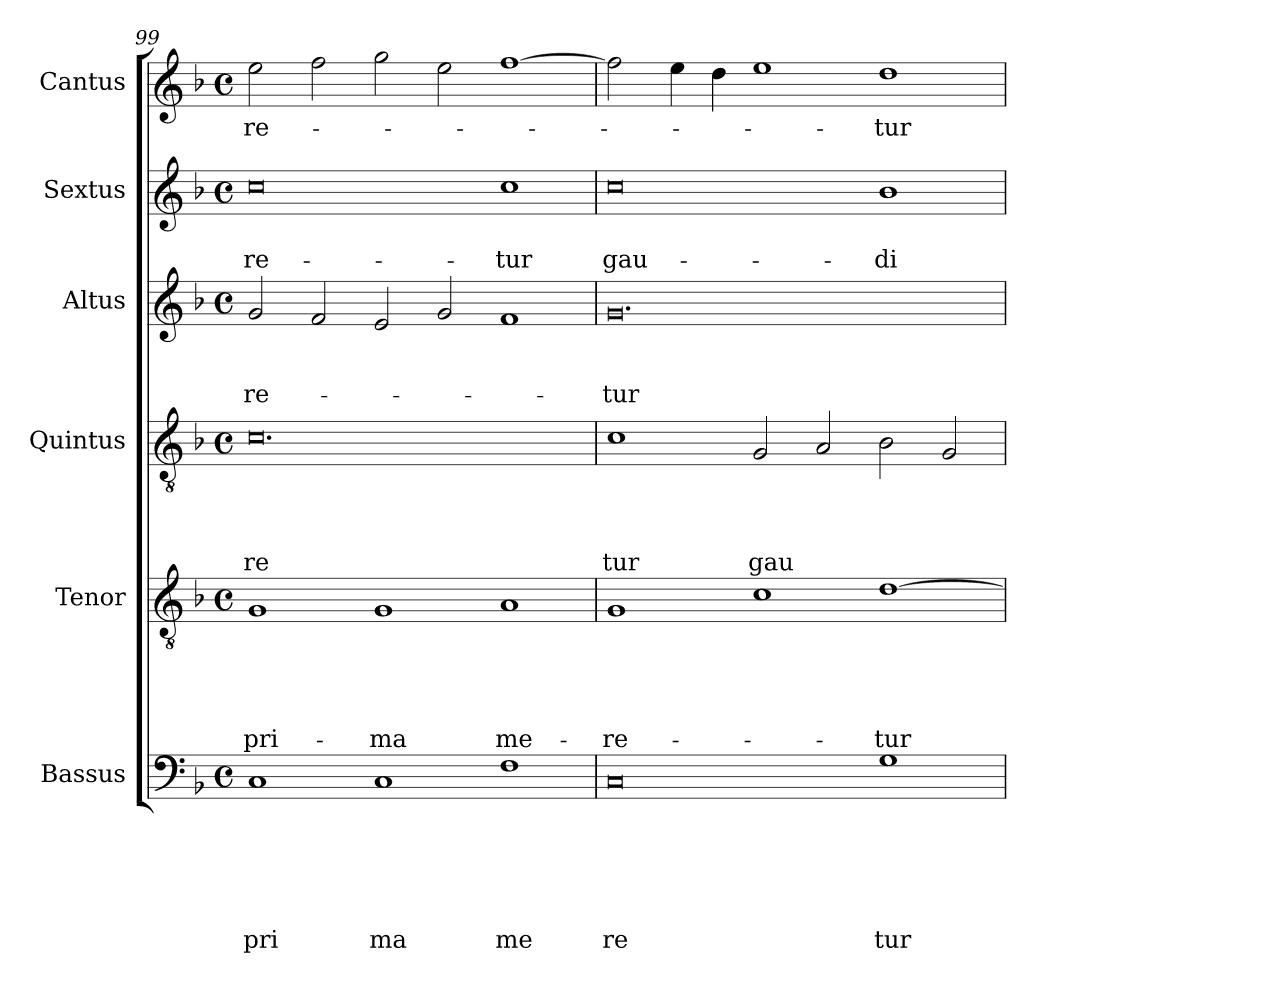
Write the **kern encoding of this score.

**kern	**text	**text	**text	**text	**text	**text	**kern	**text	**text	**text	**text	**text	**kern	**text	**text	**text	**text	**kern	**text	**text	**text	**kern	**text	**text	**kern	**text
*part6	*part6	*part6	*part6	*part6	*part6	*part6	*part5	*part5	*part5	*part5	*part5	*part5	*part4	*part4	*part4	*part4	*part4	*part3	*part3	*part3	*part3	*part2	*part2	*part2	*part1	*part1
*staff6	*staff6	*staff6	*staff6	*staff6	*staff6	*staff6	*staff5	*staff5	*staff5	*staff5	*staff5	*staff5	*staff4	*staff4	*staff4	*staff4	*staff4	*staff3	*staff3	*staff3	*staff3	*staff2	*staff2	*staff2	*staff1	*staff1
*I"Bassus	*	*	*	*	*	*	*I"Tenor	*	*	*	*	*	*I"Quintus	*	*	*	*	*I"Altus	*	*	*	*I"Sextus	*	*	*I"Cantus	*
*I'Bassus	*	*	*	*	*	*	*I'Tenor	*	*	*	*	*	*I'Quintus	*	*	*	*	*I'Altus	*	*	*	*I'Sextus	*	*	*I'Cantus	*
*clefF4	*	*	*	*	*	*	*clefGv2	*	*	*	*	*	*clefGv2	*	*	*	*	*clefG2	*	*	*	*clefG2	*	*	*clefG2	*
*k[b-]	*	*	*	*	*	*	*k[b-]	*	*	*	*	*	*k[b-]	*	*	*	*	*k[b-]	*	*	*	*k[b-]	*	*	*k[b-]	*
*F:	*	*	*	*	*	*	*F:	*	*	*	*	*	*F:	*	*	*	*	*F:	*	*	*	*F:	*	*	*F:	*
*M4/4	*	*	*	*	*	*	*M4/4	*	*	*	*	*	*M4/4	*	*	*	*	*M4/4	*	*	*	*M4/4	*	*	*M4/4	*
*met(c)	*	*	*	*	*	*	*met(c)	*	*	*	*	*	*met(c)	*	*	*	*	*met(c)	*	*	*	*met(c)	*	*	*met(c)	*
=99	=99	=99	=99	=99	=99	=99	=99	=99	=99	=99	=99	=99	=99	=99	=99	=99	=99	=99	=99	=99	=99	=99	=99	=99	=99	=99
!	!	!	!	!	!	!LO:LY:b	!	!	!	!	!	!LO:LY:b	!	!	!	!	!LO:LY:b	!	!	!	!LO:LY:b	!	!	!LO:LY:b	!	!LO:LY:b
1C	.	.	.	.	.	pri	1G	.	.	.	.	pri-	0.c	.	.	.	re	2g/	.	.	-re-	0cc	.	-re-	2ee\	-re-
.	.	.	.	.	.	.	.	.	.	.	.	.	.	.	.	.	.	2f/	.	.	.	.	.	.	2ff\	.
!	!	!	!	!	!	!LO:LY:b	!	!	!	!	!	!LO:LY:b	!	!	!	!	!	!	!	!	!	!	!	!	!	!
1C	.	.	.	.	.	ma	1G	.	.	.	.	-ma	.	.	.	.	.	2e/	.	.	.	.	.	.	2gg\	.
.	.	.	.	.	.	.	.	.	.	.	.	.	.	.	.	.	.	2g/	.	.	.	.	.	.	2ee\	.
!	!	!	!	!	!	!LO:LY:b	!	!	!	!	!	!LO:LY:b	!	!	!	!	!	!	!	!	!	!	!	!LO:LY:b	!	!
1F	.	.	.	.	.	me	1A	.	.	.	.	me-	.	.	.	.	.	1f	.	.	.	1cc	.	-tur	[>1ff	.
=100!	=100!	=100!	=100!	=100!	=100!	=100!	=100!	=100!	=100!	=100!	=100!	=100!	=100!	=100!	=100!	=100!	=100!	=100!	=100!	=100!	=100!	=100!	=100!	=100!	=100!	=100!
!	!	!	!	!	!	!LO:LY:b	!	!	!	!	!	!LO:LY:b	!	!	!	!	!LO:LY:b	!	!	!	!LO:LY:b	!	!	!LO:LY:b	!	!
0C	.	.	.	.	.	re	1G	.	.	.	.	-re-	1c	.	.	.	tur	0.g	.	.	-tur	0cc	.	gau-	2ff\]	.
.	.	.	.	.	.	.	.	.	.	.	.	.	.	.	.	.	.	.	.	.	.	.	.	.	4ee\	.
.	.	.	.	.	.	.	.	.	.	.	.	.	.	.	.	.	.	.	.	.	.	.	.	.	4dd\	.
!	!	!	!	!	!	!	!	!	!	!	!	!	!	!	!	!	!LO:LY:b	!	!	!	!	!	!	!	!	!
.	.	.	.	.	.	.	1c	.	.	.	.	.	2G/	.	.	.	gau	.	.	.	.	.	.	.	1ee	.
.	.	.	.	.	.	.	.	.	.	.	.	.	2A/	.	.	.	.	.	.	.	.	.	.	.	.	.
!	!	!	!	!	!	!LO:LY:b	!	!	!	!	!	!LO:LY:b	!	!	!	!	!	!	!	!	!	!	!	!LO:LY:b	!	!LO:LY:b
1G	.	.	.	.	.	tur	[<1d	.	.	.	.	-tur	2B-\	.	.	.	.	.	.	.	.	1b-	.	-di-	1dd	-tur
.	.	.	.	.	.	.	.	.	.	.	.	.	2G/	.	.	.	.	.	.	.	.	.	.	.	.	.
=!	=!	=!	=!	=!	=!	=!	=!	=!	=!	=!	=!	=!	=!	=!	=!	=!	=!	=!	=!	=!	=!	=!	=!	=!	=!	=!
*-	*-	*-	*-	*-	*-	*-	*-	*-	*-	*-	*-	*-	*-	*-	*-	*-	*-	*-	*-	*-	*-	*-	*-	*-	*-	*-
